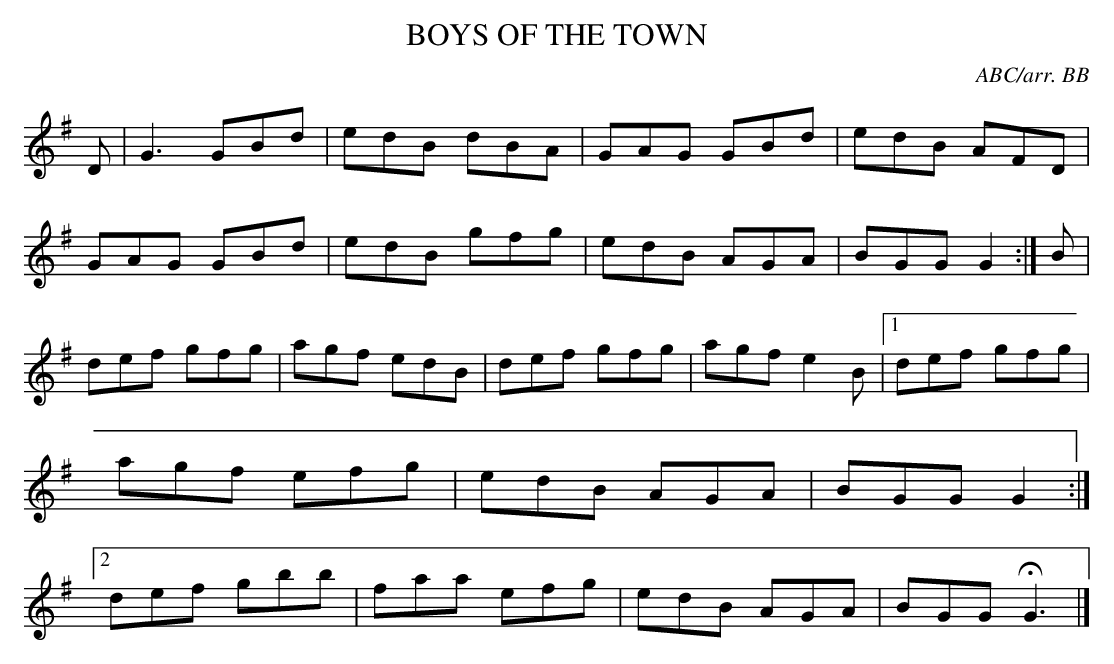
X:1
T:BOYS OF THE TOWN\
C:ABC/arr. BB\
M:6/8\
K:G\
D|G3 GBd|edB dBA|GAG GBd|edB AFD|\
GAG GBd|edB gfg|edB AGA|BGG G2 :|\
B|def gfg|agf edB|def gfg|agf e2B|\
[1 def gfg|agf efg|edB AGA|BGG G2 :|\
[2 def gbb|faa efg|edB AGA|BGG HG3 |]\
\
\
